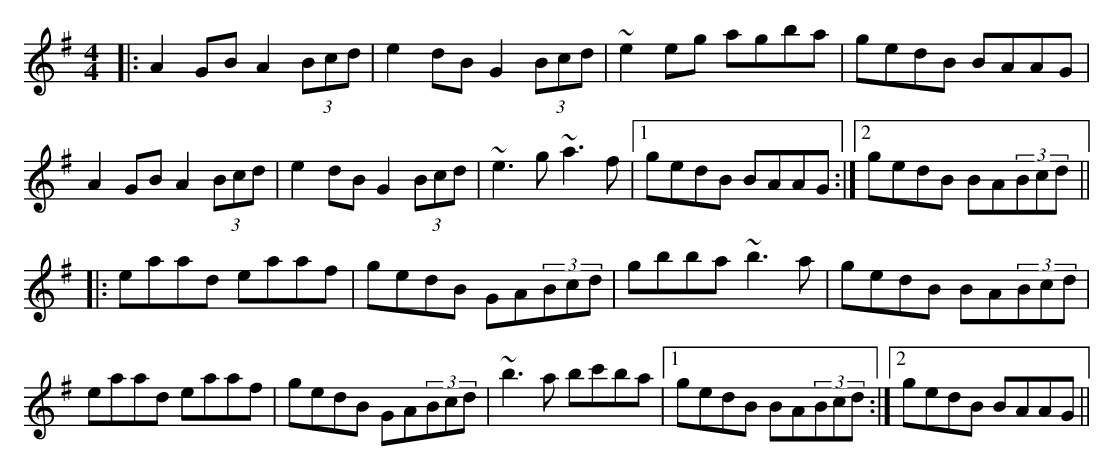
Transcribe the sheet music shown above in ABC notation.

X:1
M:4/4
K:Ador
|:A2GB A2(3Bcd|e2dB G2(3Bcd|~e2eg agba|gedB BAAG|
A2GB A2(3Bcd|e2dB G2(3Bcd|~e3g ~a3f|1 gedB BAAG:|2 gedB BA(3Bcd||
|:eaad eaaf|gedB GA(3Bcd|gbba ~b3a|gedB BA(3Bcd|
eaad eaaf|gedB GA(3Bcd|~b3a bc'ba|1 gedB BA(3Bcd:|2 gedB BAAG||
